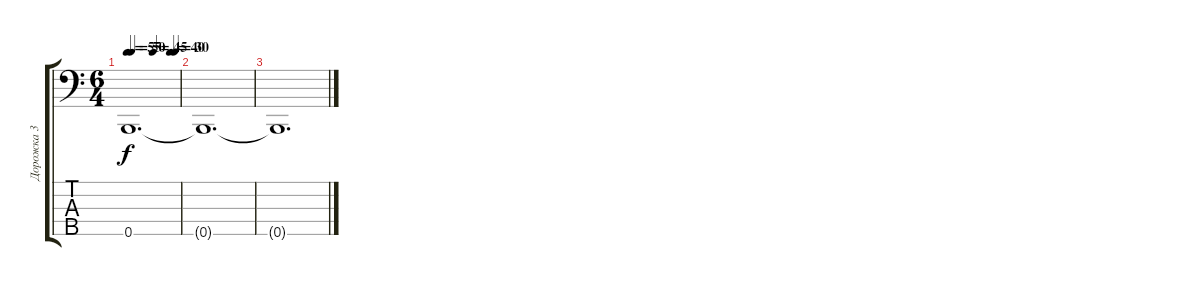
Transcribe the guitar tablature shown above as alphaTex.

\track ("Дорожка 3" "Дорожка 3") {instrument electricbassfinger}
\staff {score tabs}
\tuning (Ab2 E2 B1 Gb1 B0) {hide}
\ts (6 4)
\tempo 55
\tempo (50 0.08333333333333333)
\tempo (45 0.5)
\tempo (40 0.8333333333333334)
\tempo (30 0.9166666666666666)
\clef f4
\ks c
0.5{t}.1{d dy f} |
0.5{t}.1{d} |
0.5{t}.1{d}
